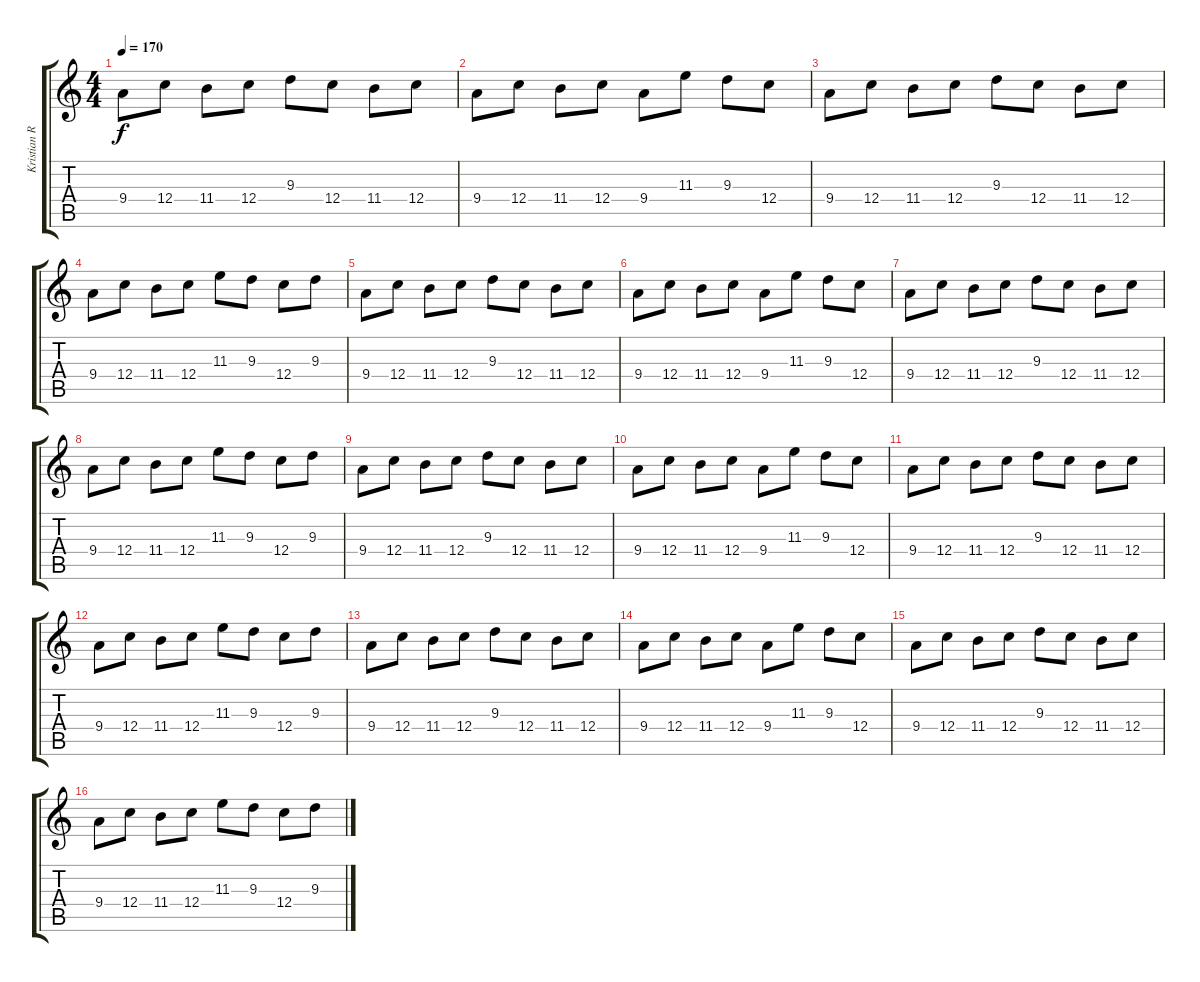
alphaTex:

\track ("Kristian Ranta" "Kristian R") {instrument distortionguitar}
\staff {score tabs}
\tuning (D4 A3 F3 C3 G2 D2) {hide}
\ts (4 4)
\tempo 170
\clef g2
\ks c
9.4.8{dy f} 12.4.8 11.4.8 12.4.8 9.3.8 12.4.8 11.4.8 12.4.8 |
9.4.8 12.4.8 11.4.8 12.4.8 9.4.8 11.3.8 9.3.8 12.4.8 |
9.4.8 12.4.8 11.4.8 12.4.8 9.3.8 12.4.8 11.4.8 12.4.8 |
9.4.8 12.4.8 11.4.8 12.4.8 11.3.8 9.3.8 12.4.8 9.3.8 |
9.4.8 12.4.8 11.4.8 12.4.8 9.3.8 12.4.8 11.4.8 12.4.8 |
9.4.8 12.4.8 11.4.8 12.4.8 9.4.8 11.3.8 9.3.8 12.4.8 |
9.4.8 12.4.8 11.4.8 12.4.8 9.3.8 12.4.8 11.4.8 12.4.8 |
9.4.8 12.4.8 11.4.8 12.4.8 11.3.8 9.3.8 12.4.8 9.3.8 |
9.4.8 12.4.8 11.4.8 12.4.8 9.3.8 12.4.8 11.4.8 12.4.8 |
9.4.8 12.4.8 11.4.8 12.4.8 9.4.8 11.3.8 9.3.8 12.4.8 |
9.4.8 12.4.8 11.4.8 12.4.8 9.3.8 12.4.8 11.4.8 12.4.8 |
9.4.8 12.4.8 11.4.8 12.4.8 11.3.8 9.3.8 12.4.8 9.3.8 |
9.4.8 12.4.8 11.4.8 12.4.8 9.3.8 12.4.8 11.4.8 12.4.8 |
9.4.8 12.4.8 11.4.8 12.4.8 9.4.8 11.3.8 9.3.8 12.4.8 |
9.4.8 12.4.8 11.4.8 12.4.8 9.3.8 12.4.8 11.4.8 12.4.8 |
9.4.8 12.4.8 11.4.8 12.4.8 11.3.8 9.3.8 12.4.8 9.3.8
